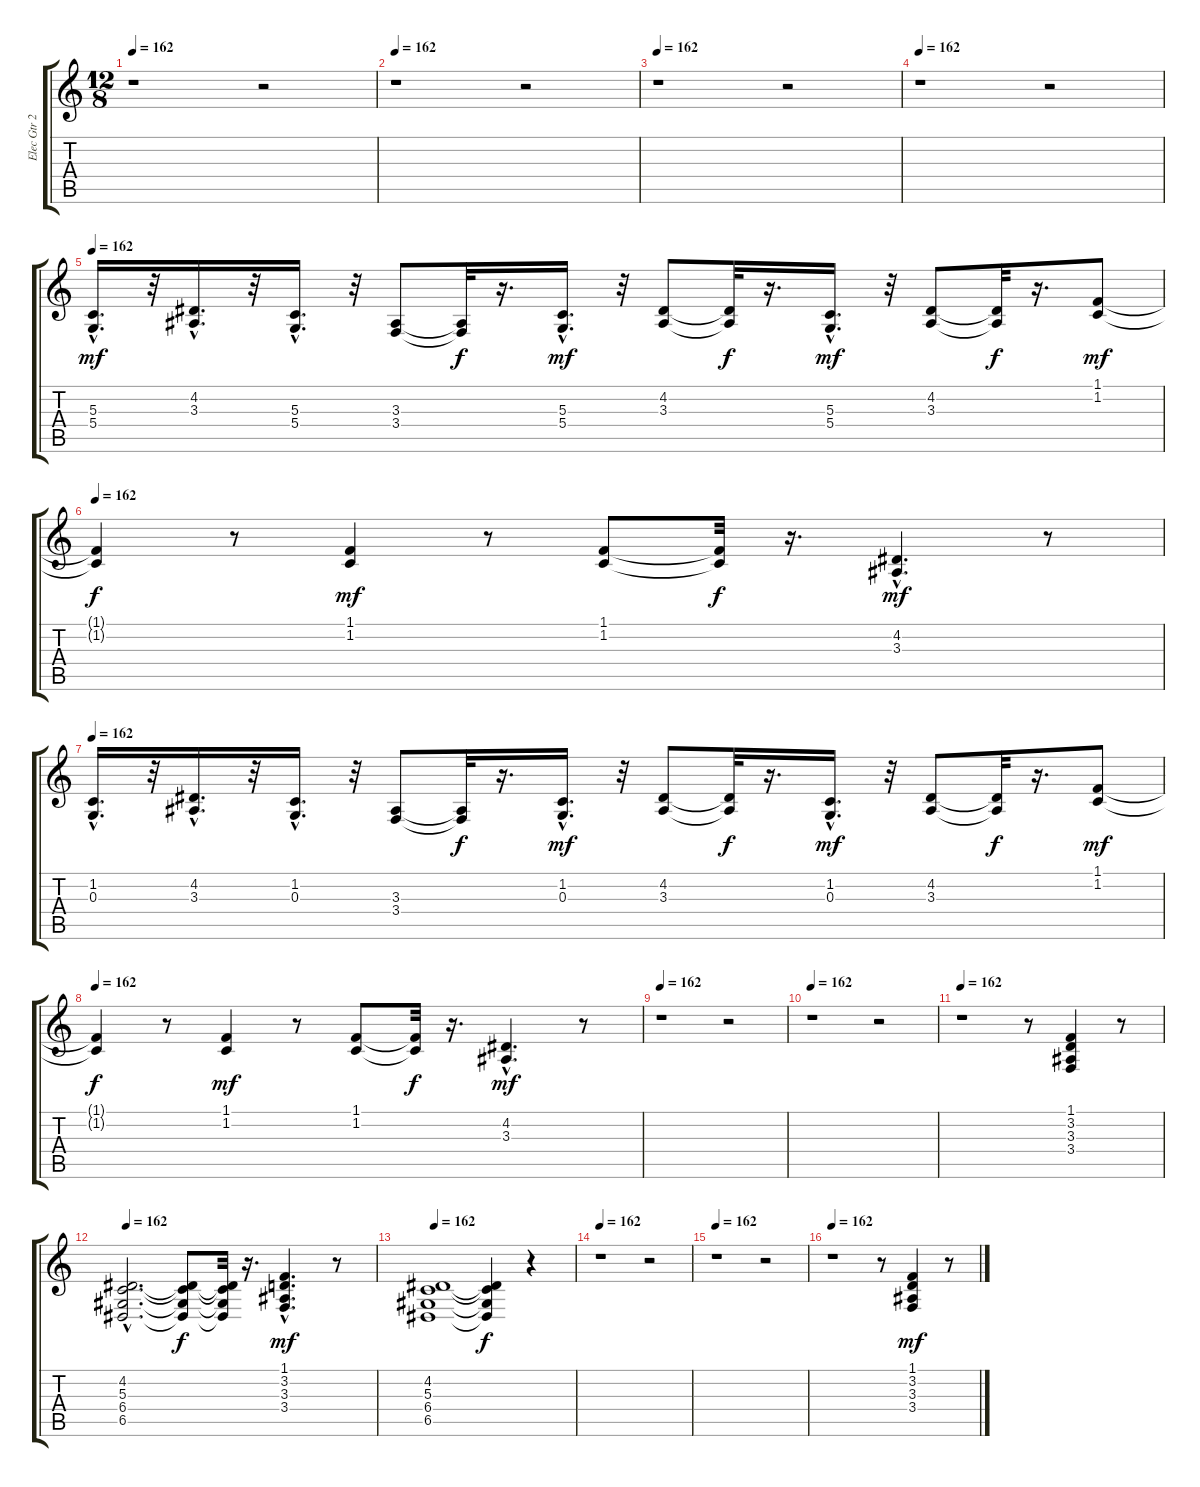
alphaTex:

\track ("Elec Gtr 2" "Elec Gtr 2") {instrument synthbrass1}
\staff {score tabs}
\tuning (E4 B3 G3 D3 A2 E2) {hide}
\ts (12 8)
\tempo 162
\clef g2
\ks c
r.1{dy mf instrument synthbrass1} r.2 |
\tempo 162
r.1 r.2 |
\tempo 162
r.1 r.2 |
\tempo 162
r.1 r.2 |
\tempo 162
(5.3{hac} 5.4{hac}).16{d volume 12} r.32 (4.2{hac} 3.3{hac}).16{d} r.32 (5.3{hac} 5.4{hac}).16{d} r.32 (3.3 3.4).8 (3.3{t} 3.4{t}).32{dy f} r.16{d} (5.3{hac} 5.4{hac}).16{d dy mf} r.32 (4.2 3.3).8 (4.2{t} 3.3{t}).32{dy f} r.16{d} (5.3{hac} 5.4{hac}).16{d dy mf} r.32 (4.2 3.3).8 (4.2{t} 3.3{t}).32{dy f} r.16{d} (1.1 1.2).8{dy mf} |
\tempo 162
(1.1{t} 1.2{t}).4{dy f} r.8 (1.1 1.2).4{dy mf} r.8 (1.1 1.2).8 (1.1{t} 1.2{t}).32{dy f} r.16{d} (4.2{hac} 3.3{hac}).4{d dy mf} r.8 |
\tempo 162
(1.2{hac} 0.3{hac}).16{d} r.32 (4.2{hac} 3.3{hac}).16{d} r.32 (1.2{hac} 0.3{hac}).16{d} r.32 (3.3 3.4).8 (3.3{t} 3.4{t}).32{dy f} r.16{d} (1.2{hac} 0.3{hac}).16{d dy mf} r.32 (4.2 3.3).8 (4.2{t} 3.3{t}).32{dy f} r.16{d} (1.2{hac} 0.3{hac}).16{d dy mf} r.32 (4.2 3.3).8 (4.2{t} 3.3{t}).32{dy f} r.16{d} (1.1 1.2).8{dy mf} |
\tempo 162
(1.1{t} 1.2{t}).4{dy f} r.8 (1.1 1.2).4{dy mf} r.8 (1.1 1.2).8 (1.1{t} 1.2{t}).32{dy f} r.16{d} (4.2{hac} 3.3{hac}).4{d dy mf} r.8 |
\tempo 162
r.1 r.2 |
\tempo 162
r.1 r.2 |
\tempo 162
r.1 r.8 (1.1 3.2 3.3 3.4).4 r.8 |
\tempo 162
(4.2{hac} 5.3{hac} 6.4{hac} 6.5{hac}).2{d} (4.2{t} 5.3{t} 6.4{t} 6.5{t}).8{dy f} (4.2{t} 5.3{t} 6.4{t} 6.5{t}).32 r.16{d} (1.1{hac} 3.2{hac} 3.3{hac} 3.4{hac}).4{d dy mf} r.8 |
\tempo 162
(4.2 5.3 6.4 6.5).1 (4.2{t} 5.3{t} 6.4{t} 6.5{t}).4{dy f} r.4 |
\tempo 162
r.1 r.2 |
\tempo 162
r.1 r.2 |
\tempo 162
r.1 r.8 (1.1 3.2 3.3 3.4).4{dy mf} r.8
